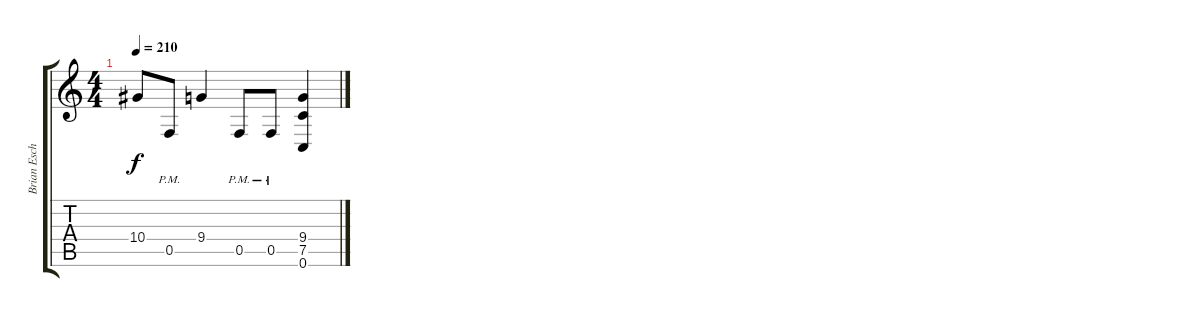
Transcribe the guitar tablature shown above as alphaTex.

\track ("Brian Eschbach" "Brian Esch") {instrument overdrivenguitar}
\staff {score tabs}
\tuning (C4 G3 Eb3 Bb2 F2 C2) {hide}
\ts (4 4)
\tempo 210
\clef g2
\ks c
10.4.8{dy f} 0.5{pm}.8 9.4.4 0.5{pm}.8 0.5{pm}.8 (9.4 7.5 0.6).4
